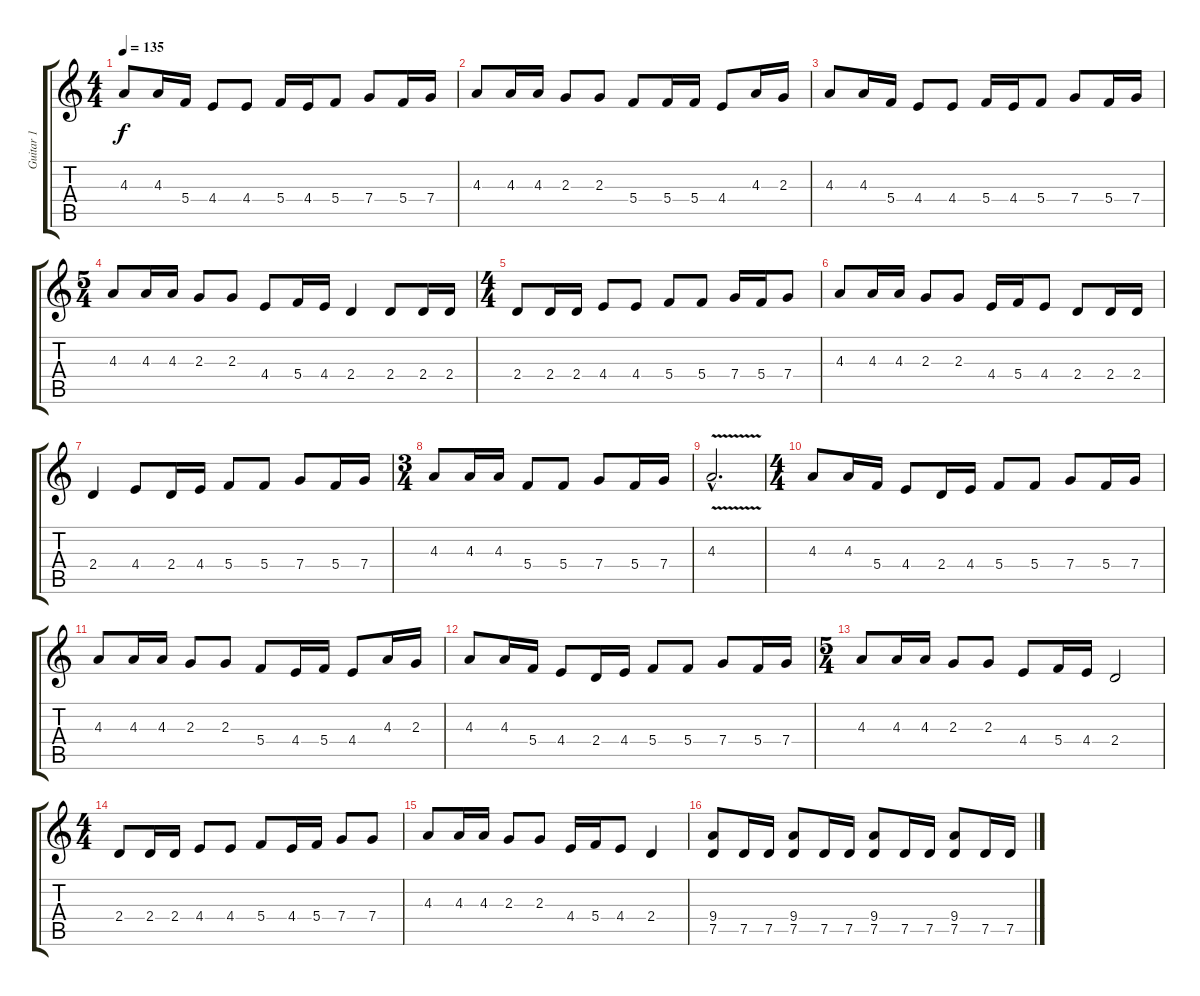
\track ("Guitar 1" "Guitar 1") {instrument distortionguitar}
\staff {score tabs}
\tuning (D4 A3 F3 C3 G2 D2) {hide}
\ts (4 4)
\tempo 135
\clef g2
\ks c
4.3.8{dy f} 4.3.16 5.4.16 4.4.8 4.4.8 5.4.16 4.4.16 5.4.8 7.4.8 5.4.16 7.4.16 |
4.3.8 4.3.16 4.3.16 2.3.8 2.3.8 5.4.8 5.4.16 5.4.16 4.4.8 4.3.16 2.3.16 |
4.3.8 4.3.16 5.4.16 4.4.8 4.4.8 5.4.16 4.4.16 5.4.8 7.4.8 5.4.16 7.4.16 |
\ts (5 4)
4.3.8 4.3.16 4.3.16 2.3.8 2.3.8 4.4.8 5.4.16 4.4.16 2.4.4 2.4.8 2.4.16 2.4.16 |
\ts (4 4)
2.4.8 2.4.16 2.4.16 4.4.8 4.4.8 5.4.8 5.4.8 7.4.16 5.4.16 7.4.8 |
4.3.8 4.3.16 4.3.16 2.3.8 2.3.8 4.4.16 5.4.16 4.4.8 2.4.8 2.4.16 2.4.16 |
2.4.4 4.4.8 2.4.16 4.4.16 5.4.8 5.4.8 7.4.8 5.4.16 7.4.16 |
\ts (3 4)
4.3.8 4.3.16 4.3.16 5.4.8 5.4.8 7.4.8 5.4.16 7.4.16 |
4.3{v hac}.2{d} |
\ts (4 4)
4.3.8 4.3.16 5.4.16 4.4.8 2.4.16 4.4.16 5.4.8 5.4.8 7.4.8 5.4.16 7.4.16 |
4.3.8 4.3.16 4.3.16 2.3.8 2.3.8 5.4.8 4.4.16 5.4.16 4.4.8 4.3.16 2.3.16 |
4.3.8 4.3.16 5.4.16 4.4.8 2.4.16 4.4.16 5.4.8 5.4.8 7.4.8 5.4.16 7.4.16 |
\ts (5 4)
4.3.8 4.3.16 4.3.16 2.3.8 2.3.8 4.4.8 5.4.16 4.4.16 2.4.2 |
\ts (4 4)
2.4.8 2.4.16 2.4.16 4.4.8 4.4.8 5.4.8 4.4.16 5.4.16 7.4.8 7.4.8 |
4.3.8 4.3.16 4.3.16 2.3.8 2.3.8 4.4.16 5.4.16 4.4.8 2.4.4 |
(9.4 7.5).8 7.5.16 7.5.16 (9.4 7.5).8 7.5.16 7.5.16 (9.4 7.5).8 7.5.16 7.5.16 (9.4 7.5).8 7.5.16 7.5.16
